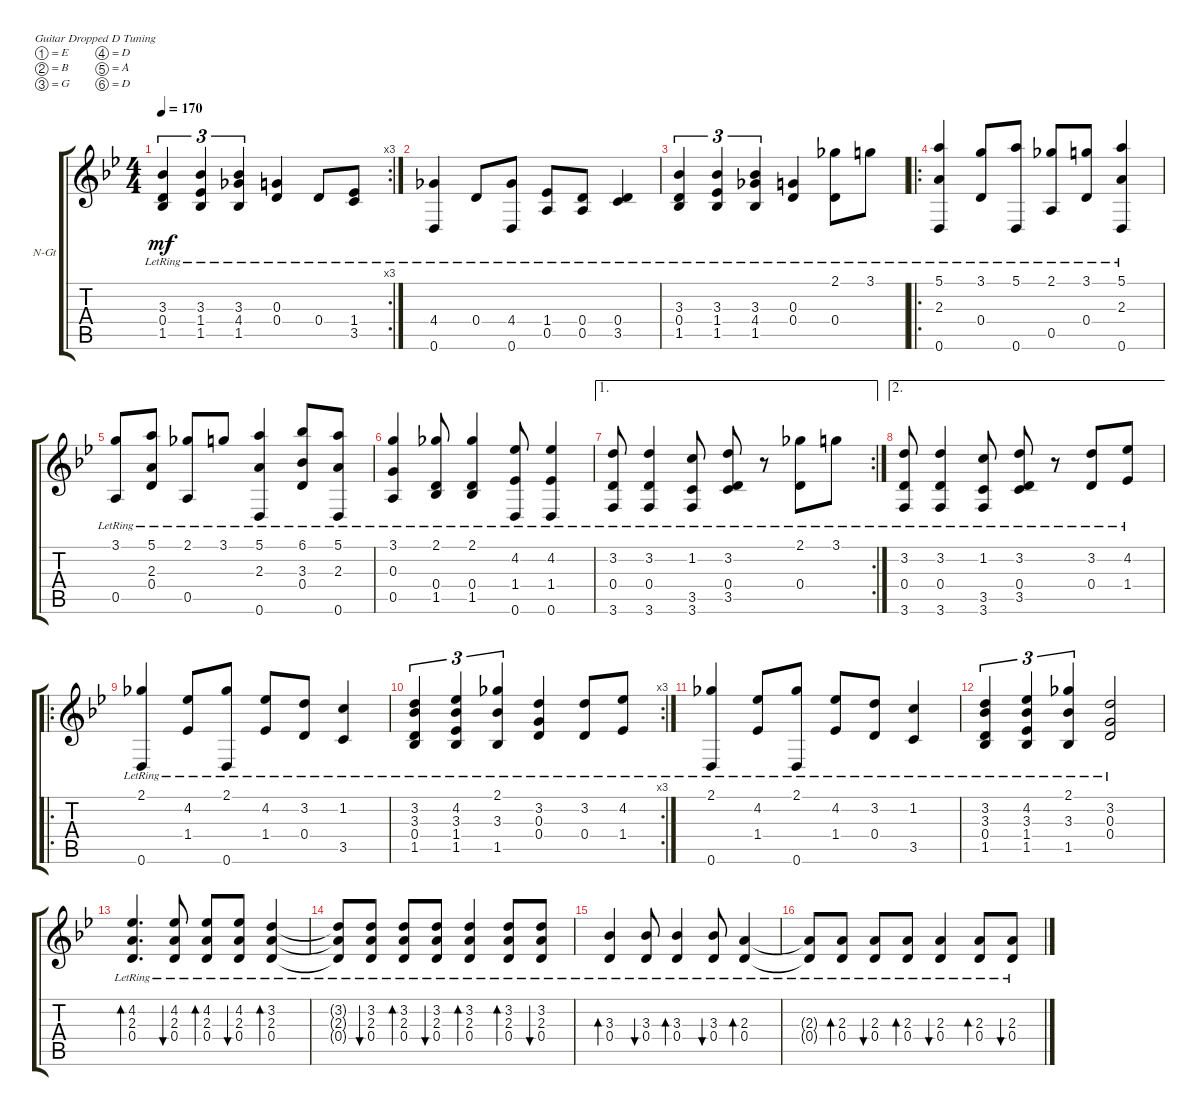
\defaultSystemsLayout 4
\bracketExtendMode groupsimilarinstruments
\firstSystemTrackNameOrientation horizontal
\otherSystemsTrackNameOrientation horizontal
\track ("Nylon Guitar" "N-Gt") {instrument acousticguitarnylon}
\staff {score tabs}
\tuning (E4 B3 G3 D3 A2 D2)
\rc 3
\ts (4 4)
\tempo 170
\clef g2
\scale
0.244628
\ks bb
(0.4{lr} 1.5{lr} 3.3{lr}).4{tu (3 2) dy mf} (1.4{lr} 1.5{lr} 3.3{lr}).4{tu (3 2)} (4.4{lr} 1.5{lr} 3.3{lr}).4{tu (3 2)} (0.4{lr} 0.3{lr}).4 0.4{lr}.8 (1.4{lr} 3.5{lr}).8 |
\scale
0.233058 (4.4{lr} 0.6{lr}).4 0.4{lr}.8 (4.4{lr} 0.6{lr}).8 (0.5{lr} 1.4{lr}).8 (0.4{lr} 0.5{lr}).8 (3.5{lr} 0.4{lr}).4 |
\scale
0.242975 (0.4{lr} 1.5{lr} 3.3{lr}).4{tu (3 2)} (1.4{lr} 1.5{lr} 3.3{lr}).4{tu (3 2)} (4.4{lr} 1.5{lr} 3.3{lr}).4{tu (3 2)} (0.4{lr} 0.3{lr}).4 (2.1{lr} 0.4{lr}).8 3.1{lr}.8 |
\ro
\scale
0.279339 (5.1{lr} 0.6{lr} 2.3{lr}).4 (3.1{lr} 0.4{lr}).8 (5.1{lr} 0.6{lr}).8 (2.1{lr} 0.5{lr}).8 (3.1{lr} 0.4{lr}).8 (5.1{lr} 0.6{lr} 2.3{lr}).4 |
\scale
0.263158 (3.1{lr} 0.5{lr}).8 (5.1{lr} 2.3{lr} 0.4{lr}).8 (2.1{lr} 0.5{lr}).8 3.1{lr}.8 (5.1{lr} 2.3{lr} 0.6{lr}).4 (6.1{lr} 3.3{lr} 0.4{lr}).8 (5.1{lr} 2.3{lr} 0.6{lr}).8 |
\scale
0.201238 (3.1{lr} 0.3{lr} 0.5{lr}).4 (0.4{lr} 1.5{lr} 2.1{lr}).8 (0.4{lr} 1.5{lr} 2.1{lr}).4 (4.2{lr} 0.6{lr} 1.4{lr}).8 (4.2{lr} 0.6{lr} 1.4{lr}).4 |
\ae 1
\rc 2
\scale
0.294118 (3.2{lr} 0.4{lr} 3.6{lr}).8 (3.2{lr} 0.4{lr} 3.6{lr}).4 (3.5{lr} 1.2{lr} 3.6{lr}).8 (0.4{lr} 3.2{lr} 3.5{lr}).8 r.8 (2.1{lr} 0.4{lr}).8 3.1{lr}.8 |
\ae 2
\scale
0.241486 (3.2{lr} 0.4{lr} 3.6{lr}).8 (3.2{lr} 0.4{lr} 3.6{lr}).4 (3.5{lr} 1.2{lr} 3.6{lr}).8 (0.4{lr} 3.2{lr} 3.5{lr}).8 r.8 (3.2{lr} 0.4{lr}).8 (1.4{lr} 4.2{lr}).8 |
\ro
\scale
0.264249 (2.1{lr} 0.6{lr}).4 (4.2{lr} 1.4{lr}).8 (2.1{lr} 0.6{lr}).8 (4.2{lr} 1.4{lr}).8 (0.4{lr} 3.2{lr}).8 (1.2{lr} 3.5{lr}).4 |
\rc 3
\scale
0.255613 (0.4{lr} 3.2{lr} 1.5{lr} 3.3{lr}).4{tu (3 2)} (4.2{lr} 1.4{lr} 1.5{lr} 3.3{lr}).4{tu (3 2)} (2.1{lr} 1.5{lr} 3.3{lr}).4{tu (3 2)} (0.4{lr} 3.2{lr} 0.3{lr}).4 (0.4{lr} 3.2{lr}).8 (1.4{lr} 4.2{lr}).8 |
\scale
0.243523 (2.1{lr} 0.6{lr}).4 (4.2{lr} 1.4{lr}).8 (2.1{lr} 0.6{lr}).8 (4.2{lr} 1.4{lr}).8 (0.4{lr} 3.2{lr}).8 (1.2{lr} 3.5{lr}).4 |
\scale
0.236615 (0.4{lr} 3.2{lr} 1.5{lr} 3.3{lr}).4{tu (3 2)} (4.2{lr} 1.4{lr} 1.5{lr} 3.3{lr}).4{tu (3 2)} (2.1{lr} 1.5{lr} 3.3{lr}).4{tu (3 2)} (0.4{lr} 3.2{lr} 0.3{lr}).2 |
\scale
0.244284 (4.2{lr} 2.3{lr} 0.4{lr}).4{d bd 71} (0.4{lr} 4.2{lr} 2.3{lr}).8{bu 72} (0.4{lr} 4.2{lr} 2.3{lr}).8{bd 72} (0.4{lr} 4.2{lr} 2.3{lr}).8{bu 72} (3.2{lr} 2.3{lr} 0.4{lr}).4{bd 68} |
\scale
0.255114 (3.2{lr t} 2.3{lr t} 0.4{lr t}).8 (0.4{lr} 2.3{lr} 3.2{lr}).8{bu 68} (0.4{lr} 2.3{lr} 3.2{lr}).8{bd 67} (0.4{lr} 2.3{lr} 3.2{lr}).8{bu 66} (0.4{lr} 2.3{lr} 3.2{lr}).4{bd 64} (0.4{lr} 2.3{lr} 3.2{lr}).8{bd 65} (0.4{lr} 2.3{lr} 3.2{lr}).8{bu 65} |
\scale
0.245487 (3.3{lr} 0.4{lr}).4{bd 62} (3.3{lr} 0.4{lr}).8{bu 61} (3.3{lr} 0.4{lr}).4{bd 60} (3.3{lr} 0.4{lr}).8{bu 59} (0.4{lr} 2.3{lr}).4{bd 58} |
\scale
0.255114 (0.4{lr t} 2.3{lr t}).8 (0.4{lr} 2.3{lr}).8{bd 58} (0.4{lr} 2.3{lr}).8{bu 58} (0.4{lr} 2.3{lr}).8{bd 58} (0.4{lr} 2.3{lr}).4{bu 55} (0.4{lr} 2.3{lr}).8{bd 53} (0.4{lr} 2.3{lr}).8{bu 52}
